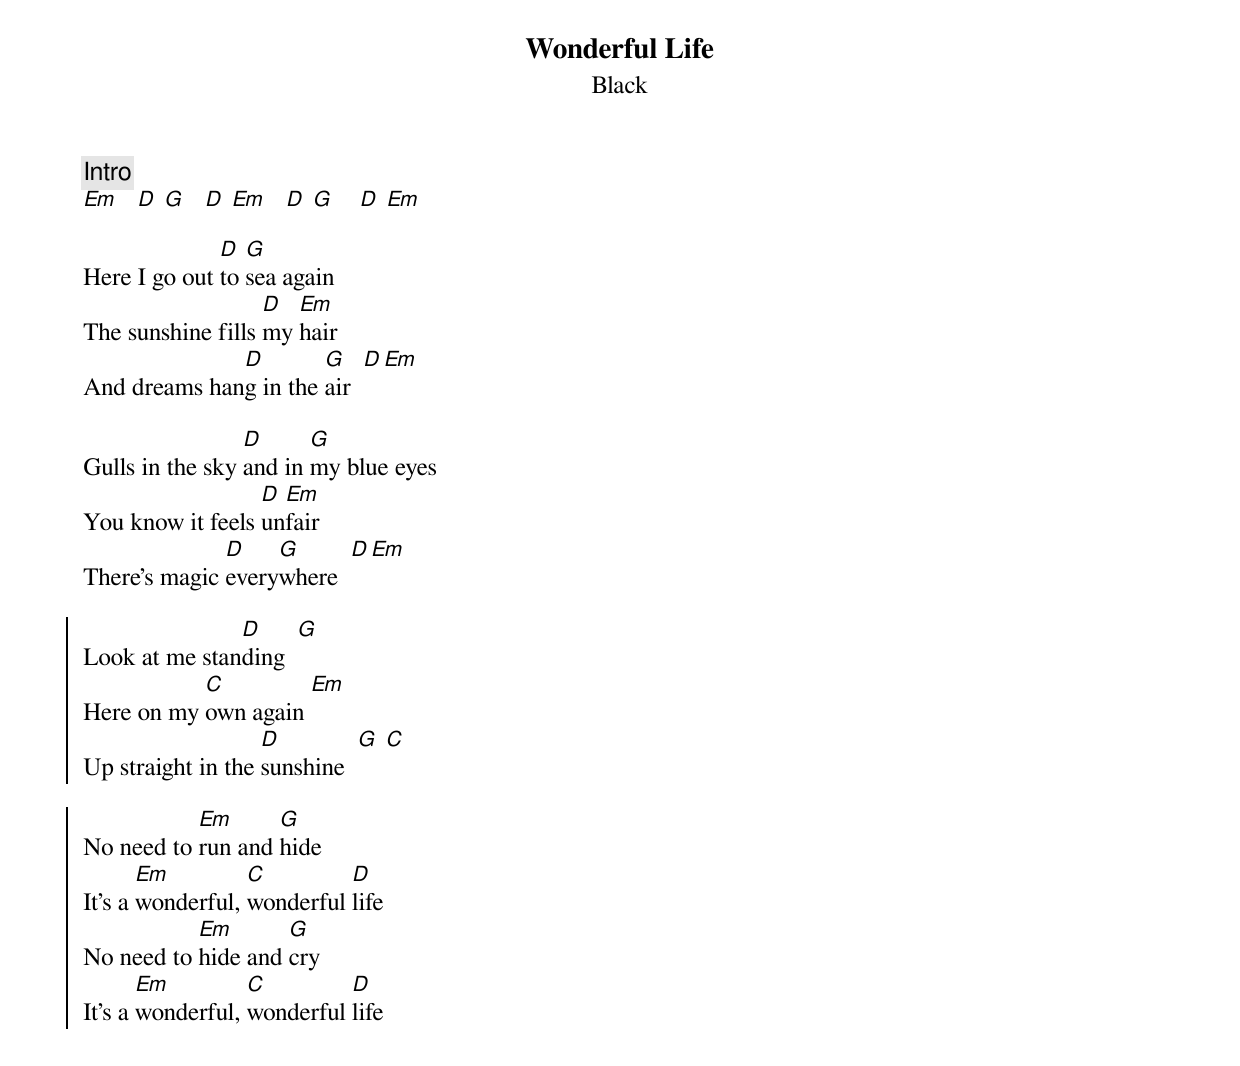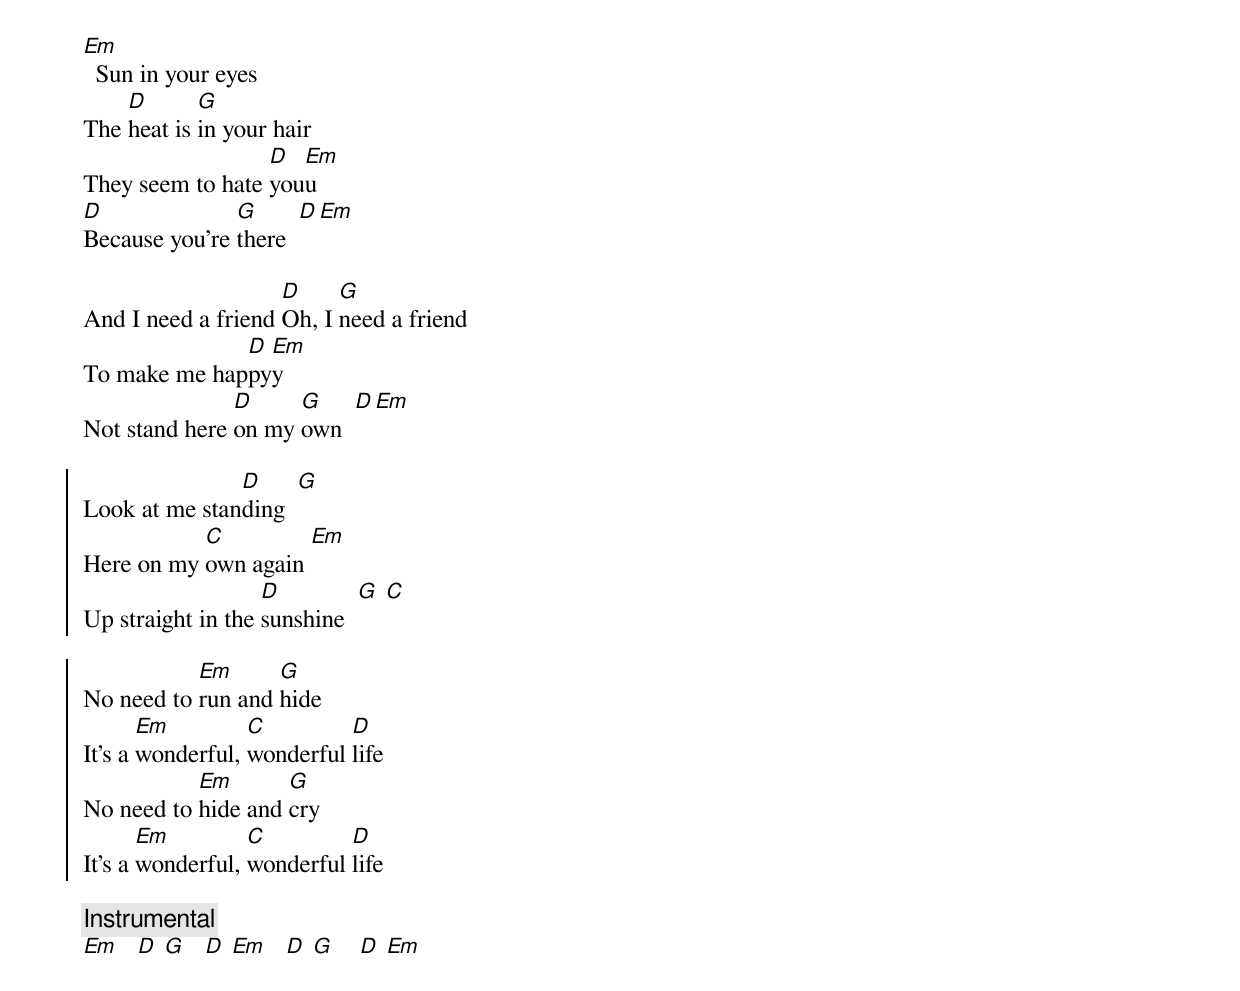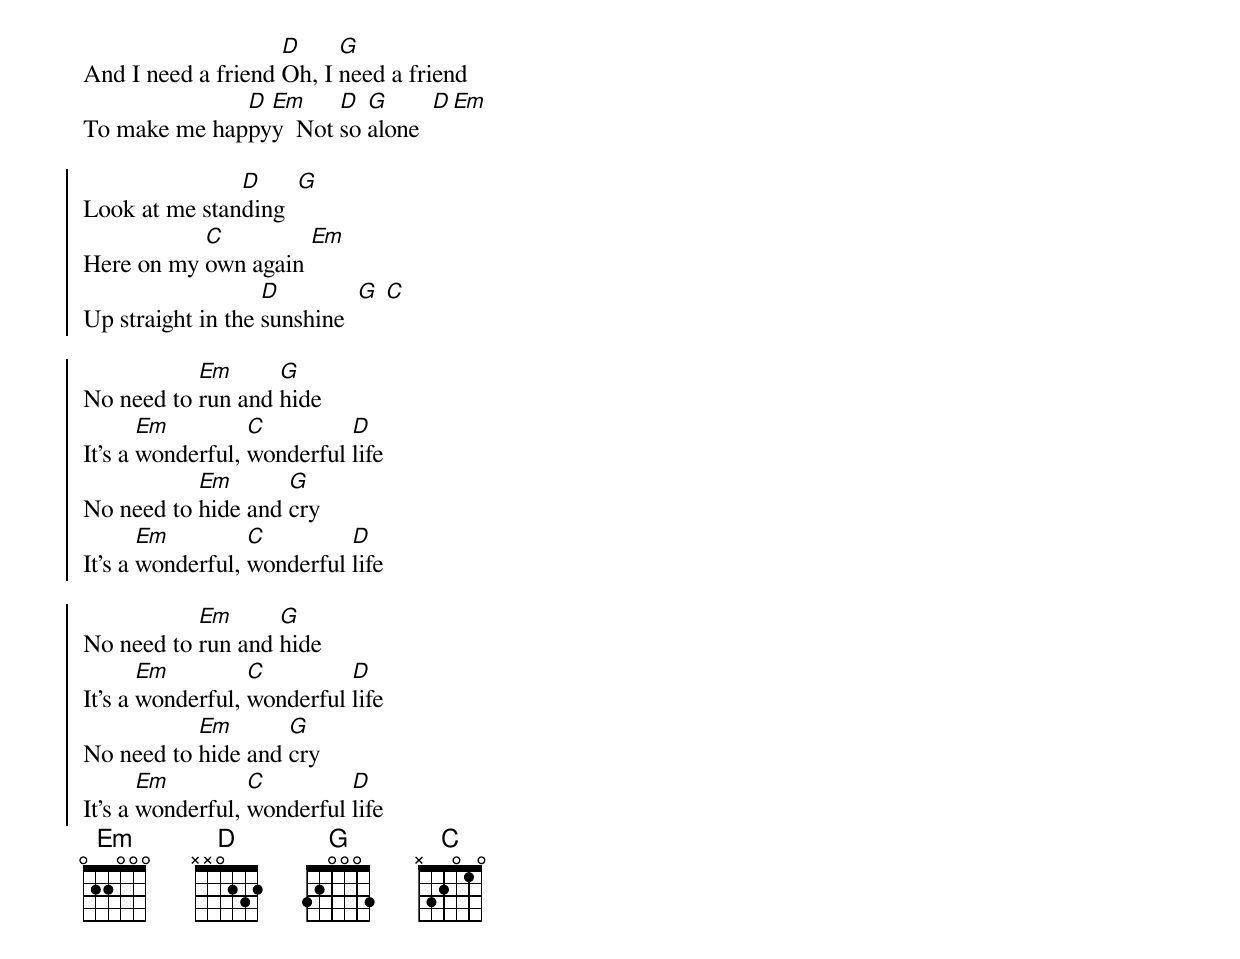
{t:Wonderful Life}
{st:Black}
{col:3}

{c:Intro}
[Em]   [D] [G]   [D] [Em]   [D] [G]    [D] [Em]

Here I go out [D]to [G]sea again
The sunshine fills [D]my [Em]hair
And dreams han[D]g in the [G]air  [D][Em]

Gulls in the sky [D]and in [G]my blue eyes
You know it feels [D]un[Em]fair
There's magic [D]every[G]where  [D][Em]

{soc}
Look at me stan[D]ding  [G]
Here on my [C]own again [Em]
Up straight in the [D]sunshine  [G] [C]

No need to [Em]run and [G]hide
It's a [Em]wonderful, [C]wonderful [D]life
No need to [Em]hide and [G]cry
It's a [Em]wonderful, [C]wonderful [D]life
{eoc}
{colb}

[Em]  Sun in your eyes
The [D]heat is [G]in your hair
They seem to hate [D]you[Em]u
[D]Because you're [G]there  [D][Em]

And I need a friend [D]Oh, I [G]need a friend
To make me hap[D]py[Em]y
Not stand here [D]on my [G]own  [D][Em]

{soc}
Look at me stan[D]ding  [G]
Here on my [C]own again [Em]
Up straight in the [D]sunshine  [G] [C]

No need to [Em]run and [G]hide
It's a [Em]wonderful, [C]wonderful [D]life
No need to [Em]hide and [G]cry
It's a [Em]wonderful, [C]wonderful [D]life
{eoc}

{c:Instrumental}
[Em]   [D] [G]   [D] [Em]   [D] [G]    [D] [Em]
{colb}

And I need a friend [D]Oh, I [G]need a friend
To make me hap[D]py[Em]y  Not [D]so [G]alone  [D][Em]

{soc}
Look at me stan[D]ding  [G]
Here on my [C]own again [Em]
Up straight in the [D]sunshine  [G] [C]

No need to [Em]run and [G]hide
It's a [Em]wonderful, [C]wonderful [D]life
No need to [Em]hide and [G]cry
It's a [Em]wonderful, [C]wonderful [D]life

No need to [Em]run and [G]hide
It's a [Em]wonderful, [C]wonderful [D]life
No need to [Em]hide and [G]cry
It's a [Em]wonderful, [C]wonderful [D]life
{eoc}
